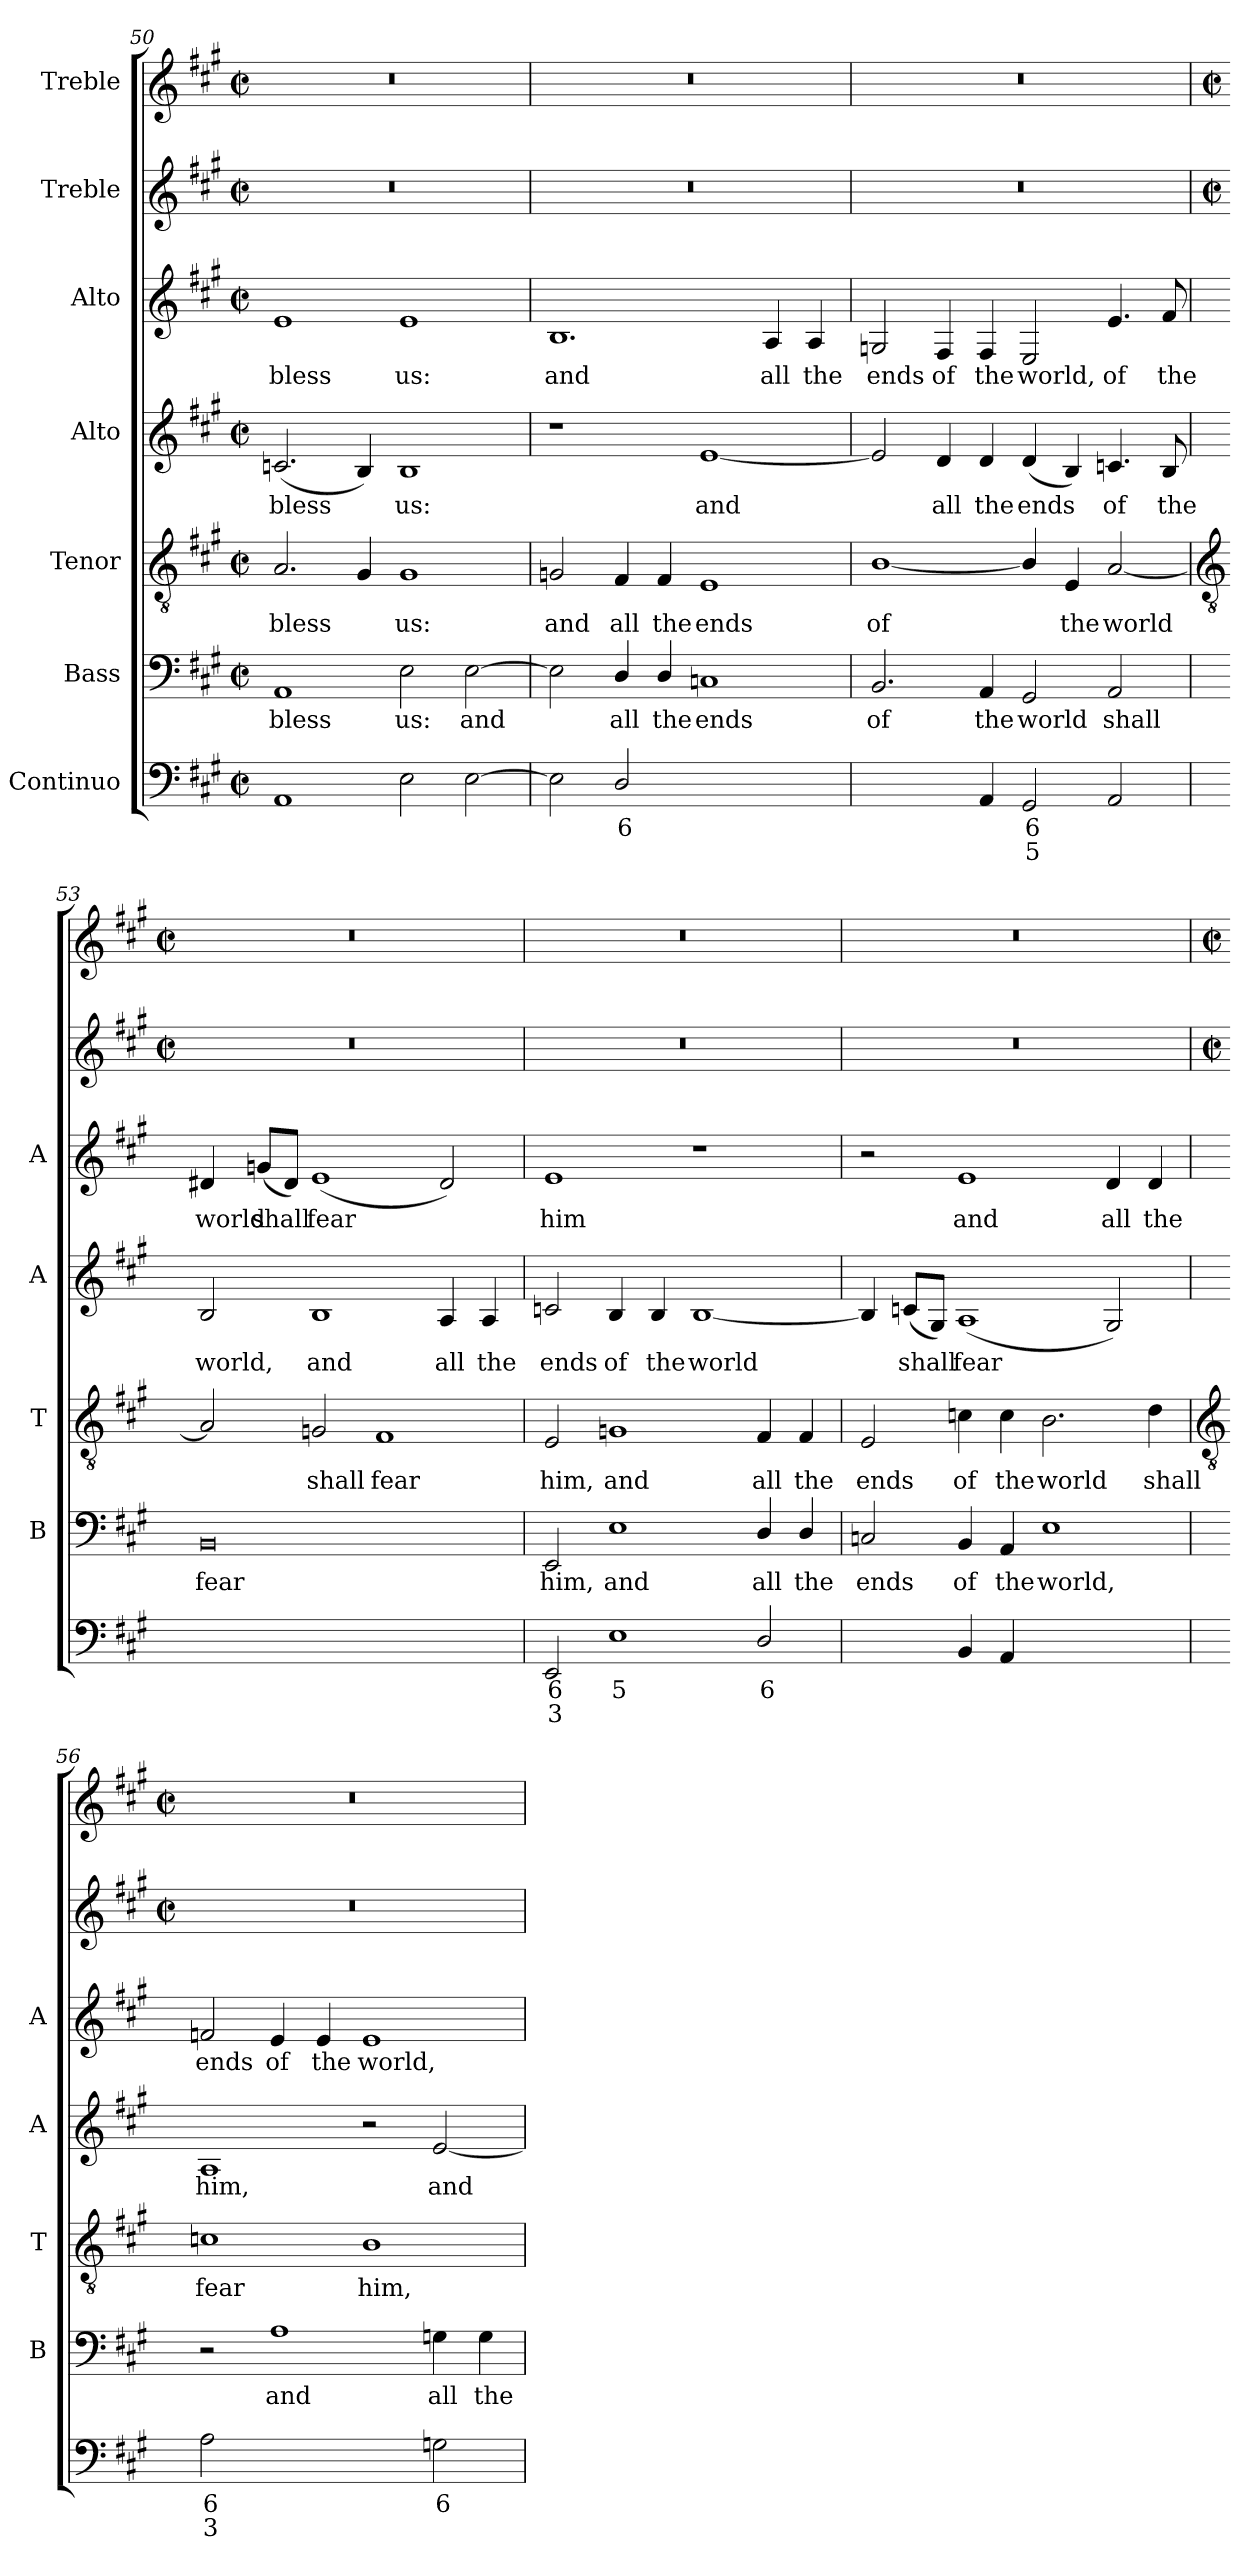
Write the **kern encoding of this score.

**kern	**text	**text	**kern	**text	**kern	**text	**kern	**text	**kern	**text	**kern	**kern
*part7	*part7	*part7	*part6	*part6	*part5	*part5	*part4	*part4	*part3	*part3	*part2	*part1
*staff7	*staff7	*staff7	*staff6	*staff6	*staff5	*staff5	*staff4	*staff4	*staff3	*staff3	*staff2	*staff1
*I"Continuo	*	*	*I"Bass	*	*I"Tenor	*	*I"Alto	*	*I"Alto	*	*I"Treble	*I"Treble
*	*	*	*I'B	*	*I'T	*	*I'A	*	*I'A	*	*	*
*clefF4	*	*	*clefF4	*	*clefGv2	*	*clefG2	*	*clefG2	*	*clefG2	*clefG2
*k[f#c#g#]	*	*	*k[f#c#g#]	*	*k[f#c#g#]	*	*k[f#c#g#]	*	*k[f#c#g#]	*	*k[f#c#g#]	*k[f#c#g#]
*A:	*	*	*A:	*	*A:	*	*A:	*	*A:	*	*A:	*A:
*M4/2	*	*	*M4/2	*	*M4/2	*	*M4/2	*	*M4/2	*	*M4/2	*M4/2
*met(c|)	*	*	*met(c|)	*	*met(c|)	*	*met(c|)	*	*met(c|)	*	*met(c|)	*met(c|)
=50	=50	=50	=50	=50	=50	=50	=50	=50	=50	=50	=50	=50
!	!	!	!	!LO:LY:b	!	!LO:LY:b	!	!LO:LY:b	!	!LO:LY:b	!	!
1AA	.	.	1AA	bless	2.A	bless	(<2.cn	bless	1e	bless	0r	0r
.	.	.	.	.	4G#	.	4B)	.	.	.	.	.
!	!	!	!	!LO:LY:b	!	!LO:LY:b	!	!LO:LY:b	!	!LO:LY:b	!	!
2E	.	.	2E	us:	1G#	us:	1B	us:	1e	us:	.	.
!	!	!	!	!LO:LY:b	!	!	!	!	!	!	!	!
[2E	.	.	[2E	and	.	.	.	.	.	.	.	.
=51	=51	=51	=51	=51	=51	=51	=51	=51	=51	=51	=51	=51
!	!	!	!	!	!	!LO:LY:b	!	!	!	!LO:LY:b	!	!
2E]	.	.	2E]	.	2Gn	and	1r	.	1.B	and	0r	0r
!	!LO:LY:b	!	!	!LO:LY:b	!	!LO:LY:b	!	!	!	!	!	!
2D/	6	.	4D/	all	4F#	all	.	.	.	.	.	.
!	!	!	!	!LO:LY:b	!	!LO:LY:b	!	!	!	!	!	!
.	.	.	4D/	the	4F#	the	.	.	.	.	.	.
!	!LO:LY:b	!	!	!LO:LY:b	!	!LO:LY:b	!	!LO:LY:b	!	!	!	!
[2Cnyy	7	.	1Cn	ends	1E	ends	[1e	and	.	.	.	.
!	!LO:LY:b	!	!	!	!	!	!	!	!	!LO:LY:b	!	!
2Cyy]	6	.	.	.	.	.	.	.	4A	all	.	.
!	!	!	!	!	!	!	!	!	!	!LO:LY:b	!	!
.	.	.	.	.	.	.	.	.	4A	the	.	.
=52	=52	=52	=52	=52	=52	=52	=52	=52	=52	=52	=52	=52
!	!LO:LY:b	!LO:LY:b	!	!LO:LY:b	!	!LO:LY:b	!	!	!	!LO:LY:b	!	!
[2BByy	6	4	2.BB	of	[1B/	of	2e]	.	2Gn	ends	0r	0r
!	!LO:LY:b	!LO:LY:b	!	!	!	!	!	!LO:LY:b	!	!LO:LY:b	!	!
4BByy]	5	3	.	.	.	.	4d	all	4F#	of	.	.
!	!	!	!	!LO:LY:b	!	!	!	!LO:LY:b	!	!LO:LY:b	!	!
4AA	.	.	4AA	the	.	.	4d	the	4F#	the	.	.
!	!LO:LY:b	!LO:LY:b	!	!LO:LY:b	!	!	!	!LO:LY:b	!	!LO:LY:b	!	!
2GG#	6	5	2GG#	world	4B/]	.	(<4d	ends	2E	world,	.	.
!	!	!	!	!	!	!LO:LY:b	!	!	!	!	!	!
.	.	.	.	.	4E	the	4B)	.	.	.	.	.
!	!	!	!	!LO:LY:b	!	!LO:LY:b	!	!LO:LY:b	!	!LO:LY:b	!	!
2AA	.	.	2AA	shall	[2A	world	4.cn	of	4.e	of	.	.
!	!	!	!	!	!	!	!	!LO:LY:b	!	!LO:LY:b	!	!
.	.	.	.	.	.	.	8B	the	8f#	the	.	.
!!LO:LB:g=z
=53	=53	=53	=53	=53	=53	=53	=53	=53	=53	=53	=53	=53
*	*	*	*	*	*clefGv2	*	*	*	*	*	*	*
*	*	*	*	*	*	*	*	*	*	*	*M4/2	*M4/2
*	*	*	*	*	*	*	*	*	*	*	*met(c|)	*met(c|)
!	!LO:LY:b	!LO:LY:b	!	!LO:LY:b	!	!	!	!LO:LY:b	!	!LO:LY:b	!	!
[2BByy	7	3	0BB	fear	2A]	.	2B	world,	4d#X	world	0r	0r
!	!	!	!	!	!	!	!	!	!	!LO:LY:b	!	!
.	.	.	.	.	.	.	.	.	(<8gnL	shall	.	.
.	.	.	.	.	.	.	.	.	8d#J)	.	.	.
!	!LO:LY:b	!LO:LY:b	!	!	!	!LO:LY:b	!	!LO:LY:b	!	!LO:LY:b	!	!
2BByy_	6	4	.	.	2Gn	shall	1B	and	(<1e	fear	.	.
!	!LO:LY:b	!LO:LY:b	!	!	!	!LO:LY:b	!	!	!	!	!	!
2BByy_	5	4	.	.	1F#	fear	.	.	.	.	.	.
!	!LO:LY:b	!LO:LY:b	!	!	!	!	!	!LO:LY:b	!	!	!	!
2BByy]	7	3	.	.	.	.	4A	all	2d#)	.	.	.
!	!	!	!	!	!	!	!	!LO:LY:b	!	!	!	!
.	.	.	.	.	.	.	4A	the	.	.	.	.
=54	=54	=54	=54	=54	=54	=54	=54	=54	=54	=54	=54	=54
!	!LO:LY:b	!LO:LY:b	!	!LO:LY:b	!	!LO:LY:b	!	!LO:LY:b	!	!LO:LY:b	!	!
2EE	6	3	2EE	him,	2E	him,	2cn	ends	1e	him	0r	0r
!	!LO:LY:b	!	!	!LO:LY:b	!	!LO:LY:b	!	!LO:LY:b	!	!	!	!
1E	5	.	1E	and	1Gn	and	4B	of	.	.	.	.
!	!	!	!	!	!	!	!	!LO:LY:b	!	!	!	!
.	.	.	.	.	.	.	4B	the	.	.	.	.
!	!	!	!	!	!	!	!	!LO:LY:b	!	!	!	!
.	.	.	.	.	.	.	[1B	world	1r	.	.	.
!	!LO:LY:b	!	!	!LO:LY:b	!	!LO:LY:b	!	!	!	!	!	!
2D/	6	.	4D/	all	4F#	all	.	.	.	.	.	.
!	!	!	!	!LO:LY:b	!	!LO:LY:b	!	!	!	!	!	!
.	.	.	4D/	the	4F#	the	.	.	.	.	.	.
=55	=55	=55	=55	=55	=55	=55	=55	=55	=55	=55	=55	=55
!	!LO:LY:b	!	!	!LO:LY:b	!	!LO:LY:b	!	!	!	!	!	!
[4Cnyy	7	.	2Cn	ends	2E	ends	4B]	.	2r	.	0r	0r
!	!LO:LY:b	!	!	!	!	!	!	!LO:LY:b	!	!	!	!
4Cyy]	6	.	.	.	.	.	(<8cnL	shall	.	.	.	.
.	.	.	.	.	.	.	8G#J)	.	.	.	.	.
!	!	!	!	!LO:LY:b	!	!LO:LY:b	!	!LO:LY:b	!	!LO:LY:b	!	!
4BB	.	.	4BB	of	4cn	of	(<1A	fear	1e	and	.	.
!	!	!	!	!LO:LY:b	!	!LO:LY:b	!	!	!	!	!	!
4AA	.	.	4AA	the	4c	the	.	.	.	.	.	.
!	!LO:LY:b	!LO:LY:b	!	!LO:LY:b	!	!LO:LY:b	!	!	!	!	!	!
[2Eyy	5	4	1E	world,	2.B	world	.	.	.	.	.	.
!	!LO:LY:b	!LO:LY:b	!	!	!	!	!	!	!	!LO:LY:b	!	!
2Eyy]	7	3	.	.	.	.	2G#)	.	4d	all	.	.
!	!	!	!	!	!	!LO:LY:b	!	!	!	!LO:LY:b	!	!
.	.	.	.	.	4d	shall	.	.	4d	the	.	.
!!LO:LB:g=z
=56	=56	=56	=56	=56	=56	=56	=56	=56	=56	=56	=56	=56
*	*	*	*	*	*clefGv2	*	*	*	*	*	*	*
*	*	*	*	*	*	*	*	*	*	*	*M4/2	*M4/2
*	*	*	*	*	*	*	*	*	*	*	*met(c|)	*met(c|)
!	!LO:LY:b	!LO:LY:b	!	!	!	!LO:LY:b	!	!LO:LY:b	!	!LO:LY:b	!	!
2A	6	3	2r	.	1cn	fear	1A	him,	2fn	ends	0r	0r
!	!LO:LY:b	!	!	!LO:LY:b	!	!	!	!	!	!LO:LY:b	!	!
[2Ayy	5	.	1A	and	.	.	.	.	4e	of	.	.
!	!	!	!	!	!	!	!	!	!	!LO:LY:b	!	!
.	.	.	.	.	.	.	.	.	4e	the	.	.
!	!LO:LY:b	!LO:LY:b	!	!	!	!LO:LY:b	!	!	!	!LO:LY:b	!	!
2Ayy]	5	2	.	.	1B	him,	2r	.	1e	world,	.	.
!	!LO:LY:b	!	!	!LO:LY:b	!	!	!	!LO:LY:b	!	!	!	!
2Gn	6	.	4Gn	all	.	.	[2e	and	.	.	.	.
!	!	!	!	!LO:LY:b	!	!	!	!	!	!	!	!
.	.	.	4G	the	.	.	.	.	.	.	.	.
=	=	=	=	=	=	=	=	=	=	=	=	=
*-	*-	*-	*-	*-	*-	*-	*-	*-	*-	*-	*-	*-
